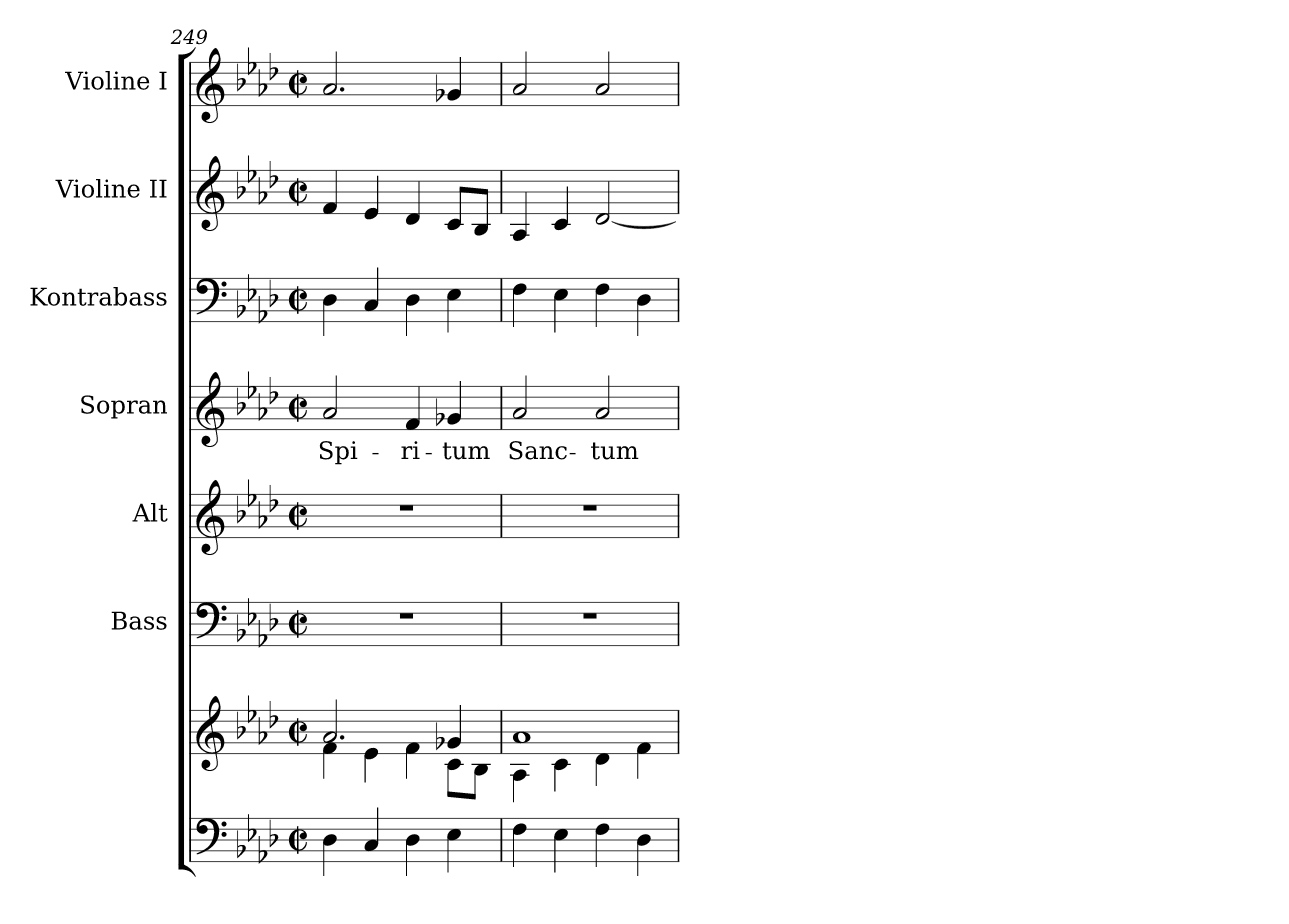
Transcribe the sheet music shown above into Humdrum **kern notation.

**kern	**kern	**kern	**kern	**kern	**text	**kern	**kern	**kern
*part7	*part7	*part6	*part5	*part4	*part4	*part3	*part2	*part1
*staff8	*staff7	*staff6	*staff5	*staff4	*staff4	*staff3	*staff2	*staff1
*	*	*I"Bass	*I"Alt	*I"Sopran	*	*I"Kontrabass	*I"Violine II	*I"Violine I
*	*	*I'B.	*I'A.	*I'S.	*	*I'Kb.	*I'Vl. II	*I'Vl. I
!!LO:LB:g=z
*clefF4	*clefG2	*clefF4	*clefG2	*clefG2	*	*clefF4	*clefG2	*clefG2
*	*	*	*	*	*	*ITrd7c12	*	*
*k[b-e-a-d-]	*k[b-e-a-d-]	*k[b-e-a-d-]	*k[b-e-a-d-]	*k[b-e-a-d-]	*	*k[b-e-a-d-]	*k[b-e-a-d-]	*k[b-e-a-d-]
*A-:	*A-:	*A-:	*A-:	*A-:	*	*A-:	*A-:	*A-:
*M2/2	*M2/2	*M2/2	*M2/2	*M2/2	*	*M2/2	*M2/2	*M2/2
*met(c|)	*met(c|)	*met(c|)	*met(c|)	*met(c|)	*	*met(c|)	*met(c|)	*met(c|)
=249	=249	=249	=249	=249	=249	=249	=249	=249
*	*^	*	*	*	*	*	*	*
!	!	!	!	!	!	!LO:LY:b	!	!	!
4D-\	2.a-/	4f\	1r	1r	2a-/	Spi-	4DD-\	4f/	2.a-/
4C/	.	4e-\	.	.	.	.	4CC/	4e-/	.
!	!	!	!	!	!	!LO:LY:b	!	!	!
4D-\	.	4f\	.	.	4f/	-ri-	4DD-\	4d-/	.
!	!	!	!	!	!	!LO:LY:b	!	!	!
4E-\	4g-X/	8c\L	.	.	4g-X/	-tum	4EE-\	8c/L	4g-X/
.	.	8B-\J	.	.	.	.	.	8B-/J	.
=250	=250	=250	=250	=250	=250	=250	=250	=250	=250
!	!	!	!	!	!	!LO:LY:b	!	!	!
4F\	1a-	4A-\	1r	1r	2a-/	Sanc-	4FF\	4A-/	2a-/
4E-\	.	4c\	.	.	.	.	4EE-\	4c/	.
!	!	!	!	!	!	!LO:LY:b	!	!	!
4F\	.	4d-\	.	.	2a-/	-tum	4FF\	[2d-/	2a-/
4D-\	.	4f\	.	.	.	.	4DD-\	.	.
*	*v	*v	*	*	*	*	*	*	*
=	=	=	=	=	=	=	=	=
*-	*-	*-	*-	*-	*-	*-	*-	*-
